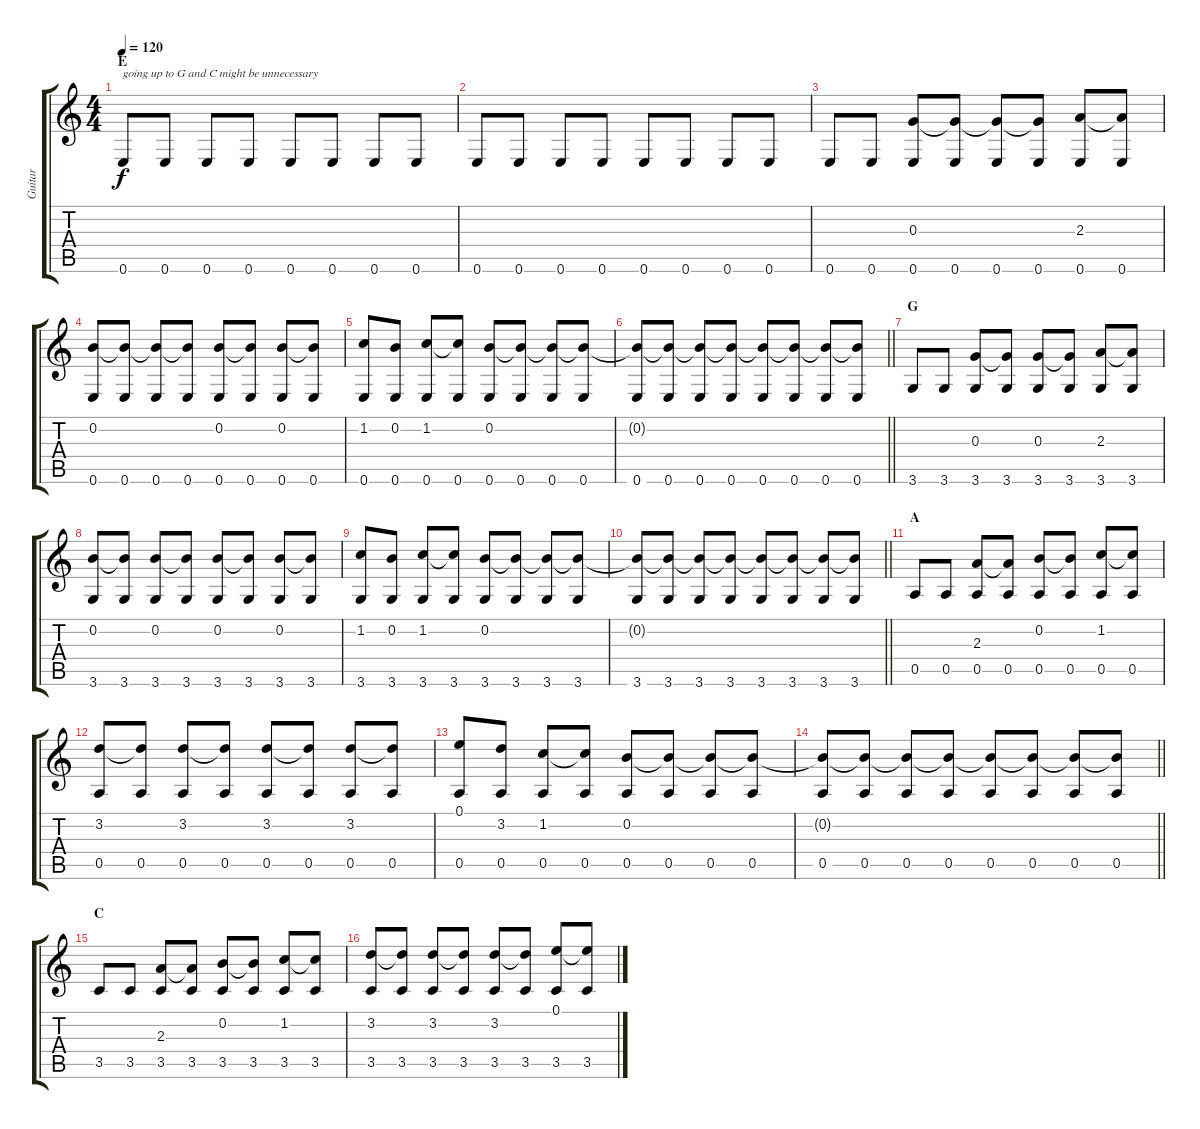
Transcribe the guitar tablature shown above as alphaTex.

\track ("Guitar" "Guitar") {instrument acousticguitarsteel}
\staff {score tabs}
\tuning (E4 B3 G3 D3 A2 E2) {hide}
\ts (4 4)
\section ("" "E")
\tempo 120
\clef g2
\ks c
0.6.8{txt "going up to G and C might be unnecessary" dy f instrument acousticguitarsteel} 0.6.8 0.6.8 0.6.8 0.6.8 0.6.8 0.6.8 0.6.8 |
0.6.8 0.6.8 0.6.8 0.6.8 0.6.8 0.6.8 0.6.8 0.6.8 |
0.6.8 0.6.8 (0.3 0.6).8 (0.3{t} 0.6).8 (0.3{t} 0.6).8 (0.3{t} 0.6).8 (2.3 0.6).8 (2.3{t} 0.6).8 |
(0.2 0.6).8 (0.2{t} 0.6).8 (0.2{t} 0.6).8 (0.2{t} 0.6).8 (0.2 0.6).8 (0.2{t} 0.6).8 (0.2 0.6).8 (0.2{t} 0.6).8 |
(1.2 0.6).8 (0.2 0.6).8 (1.2 0.6).8 (1.2{t} 0.6).8 (0.2 0.6).8 (0.2{t} 0.6).8 (0.2{t} 0.6).8 (0.2{t} 0.6).8 |
\barLineRight lightlight
(0.2{t} 0.6).8 (0.2{t} 0.6).8 (0.2{t} 0.6).8 (0.2{t} 0.6).8 (0.2{t} 0.6).8 (0.2{t} 0.6).8 (0.2{t} 0.6).8 (0.2{t} 0.6).8 |
\section ("" "G")
3.6.8 3.6.8 (0.3 3.6).8 (0.3{t} 3.6).8 (0.3 3.6).8 (0.3{t} 3.6).8 (2.3 3.6).8 (2.3{t} 3.6).8 |
(0.2 3.6).8 (0.2{t} 3.6).8 (0.2 3.6).8 (0.2{t} 3.6).8 (0.2 3.6).8 (0.2{t} 3.6).8 (0.2 3.6).8 (0.2{t} 3.6).8 |
(1.2 3.6).8 (0.2 3.6).8 (1.2 3.6).8 (1.2{t} 3.6).8 (0.2 3.6).8 (0.2{t} 3.6).8 (0.2{t} 3.6).8 (0.2{t} 3.6).8 |
\barLineRight lightlight
(0.2{t} 3.6).8 (0.2{t} 3.6).8 (0.2{t} 3.6).8 (0.2{t} 3.6).8 (0.2{t} 3.6).8 (0.2{t} 3.6).8 (0.2{t} 3.6).8 (0.2{t} 3.6).8 |
\section ("" "A")
0.5.8 0.5.8 (2.3 0.5).8 (2.3{t} 0.5).8 (0.2 0.5).8 (0.2{t} 0.5).8 (1.2 0.5).8 (1.2{t} 0.5).8 |
(3.2 0.5).8 (3.2{t} 0.5).8 (3.2 0.5).8 (3.2{t} 0.5).8 (3.2 0.5).8 (3.2{t} 0.5).8 (3.2 0.5).8 (3.2{t} 0.5).8 |
(0.1 0.5).8 (3.2 0.5).8 (1.2 0.5).8 (1.2{t} 0.5).8 (0.2 0.5).8 (0.2{t} 0.5).8 (0.2{t} 0.5).8 (0.2{t} 0.5).8 |
\barLineRight lightlight
(0.2{t} 0.5).8 (0.2{t} 0.5).8 (0.2{t} 0.5).8 (0.2{t} 0.5).8 (0.2{t} 0.5).8 (0.2{t} 0.5).8 (0.2{t} 0.5).8 (0.2{t} 0.5).8 |
\section ("" "C")
3.5.8 3.5.8 (2.3 3.5).8 (2.3{t} 3.5).8 (0.2 3.5).8 (0.2{t} 3.5).8 (1.2 3.5).8 (1.2{t} 3.5).8 |
(3.2 3.5).8 (3.2{t} 3.5).8 (3.2 3.5).8 (3.2{t} 3.5).8 (3.2 3.5).8 (3.2{t} 3.5).8 (0.1 3.5).8 (0.1{t} 3.5).8
